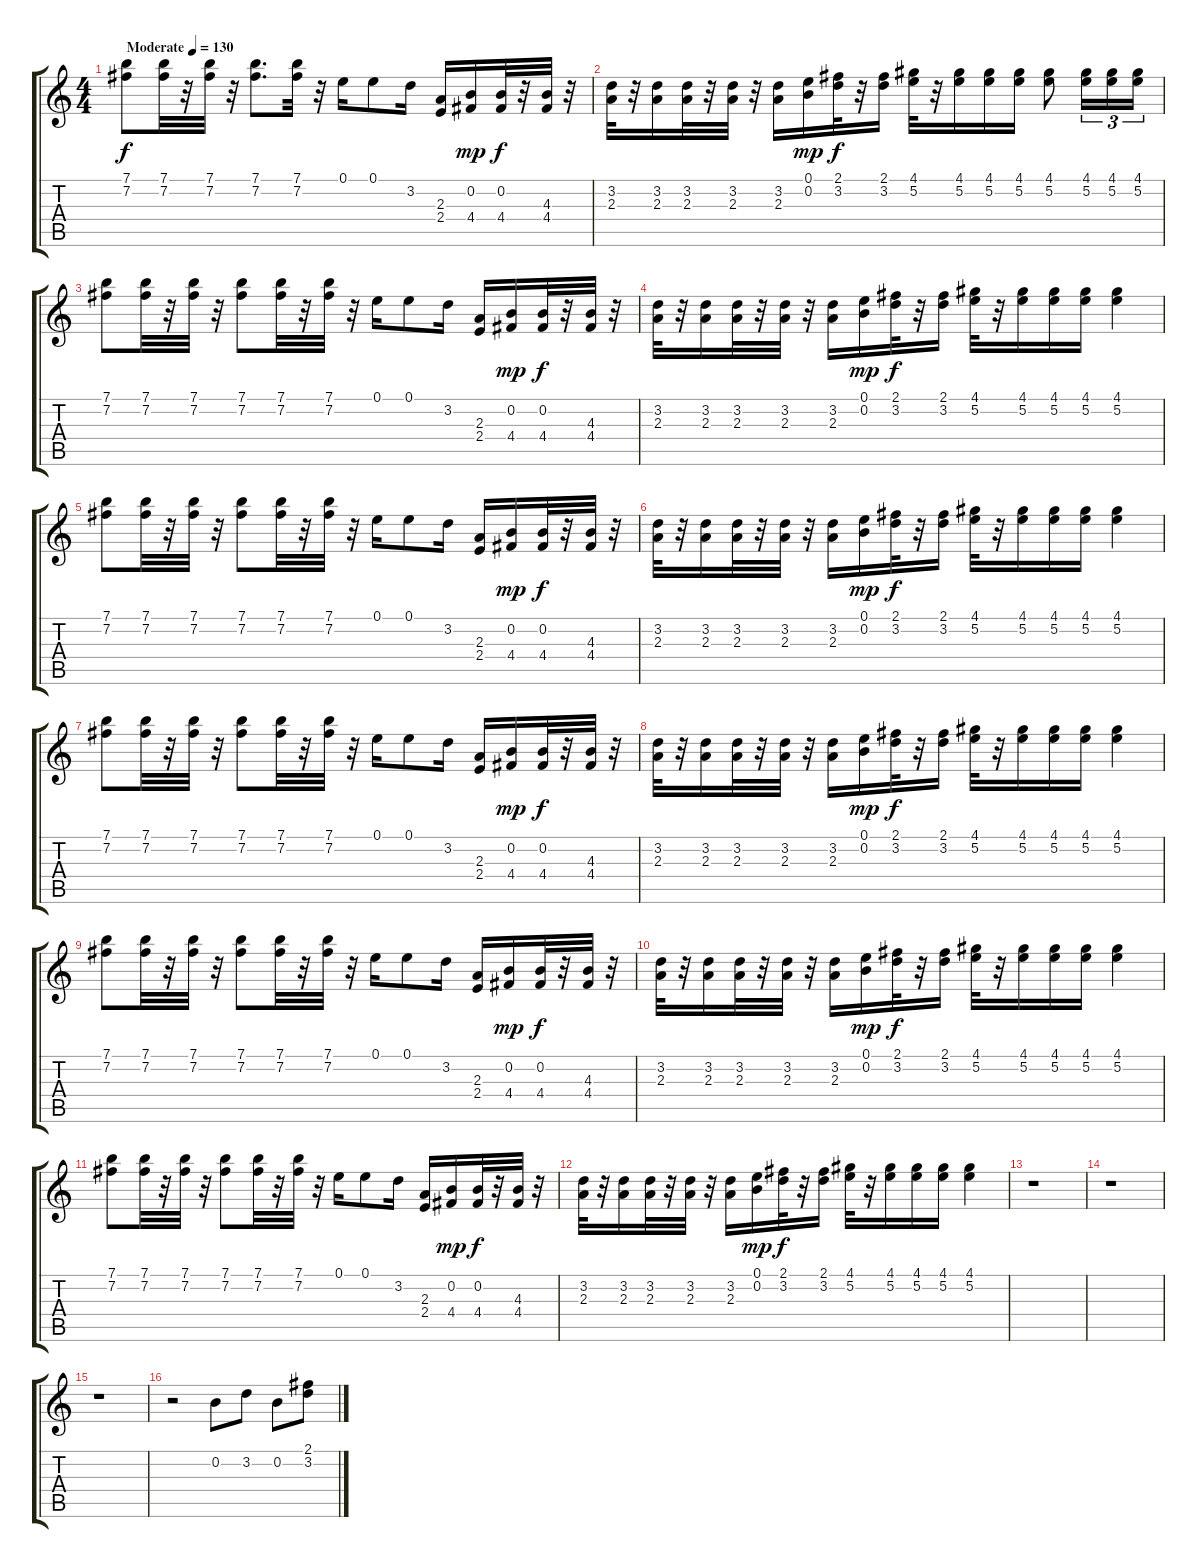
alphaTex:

\track "" {instrument overdrivenguitar}
\staff {score tabs}
\tuning (E4 B3 G3 D3 A2 E2) {hide}
\ts (4 4)
\tempo (130 "Moderate")
\clef g2
\ks c
(7.1 7.2).8{dy f instrument overdrivenguitar} (7.1 7.2).32 r.32 (7.1 7.2).32 r.32 (7.1 7.2).8{d} (7.1 7.2).32 r.32 0.1.16 0.1.8 3.2.16 (2.3 2.4).16 (0.2 4.4).16{dy mp} (0.2 4.4).32{dy f} r.32 (4.3 4.4).32 r.32 |
(3.2 2.3).32 r.32 (3.2 2.3).16 (3.2 2.3).32 r.32 (3.2 2.3).32 r.32 (3.2 2.3).16 (0.1 0.2).16{dy mp} (2.1 3.2).32{dy f} r.32 (2.1 3.2).16 (4.1 5.2).32 r.32 (4.1 5.2).16 (4.1 5.2).16 (4.1 5.2).16 (4.1 5.2).8 (4.1 5.2).16{tu (3 2)} (4.1 5.2).16{tu (3 2)} (4.1 5.2).16{tu (3 2)} |
(7.1 7.2).8 (7.1 7.2).32 r.32 (7.1 7.2).32 r.32 (7.1 7.2).8 (7.1 7.2).32 r.32 (7.1 7.2).32 r.32 0.1.16 0.1.8 3.2.16 (2.3 2.4).16 (0.2 4.4).16{dy mp} (0.2 4.4).32{dy f} r.32 (4.3 4.4).32 r.32 |
(3.2 2.3).32 r.32 (3.2 2.3).16 (3.2 2.3).32 r.32 (3.2 2.3).32 r.32 (3.2 2.3).16 (0.1 0.2).16{dy mp} (2.1 3.2).32{dy f} r.32 (2.1 3.2).16 (4.1 5.2).32 r.32 (4.1 5.2).16 (4.1 5.2).16 (4.1 5.2).16 (4.1 5.2).4 |
(7.1 7.2).8 (7.1 7.2).32 r.32 (7.1 7.2).32 r.32 (7.1 7.2).8 (7.1 7.2).32 r.32 (7.1 7.2).32 r.32 0.1.16 0.1.8 3.2.16 (2.3 2.4).16 (0.2 4.4).16{dy mp} (0.2 4.4).32{dy f} r.32 (4.3 4.4).32 r.32 |
(3.2 2.3).32 r.32 (3.2 2.3).16 (3.2 2.3).32 r.32 (3.2 2.3).32 r.32 (3.2 2.3).16 (0.1 0.2).16{dy mp} (2.1 3.2).32{dy f} r.32 (2.1 3.2).16 (4.1 5.2).32 r.32 (4.1 5.2).16 (4.1 5.2).16 (4.1 5.2).16 (4.1 5.2).4 |
(7.1 7.2).8 (7.1 7.2).32 r.32 (7.1 7.2).32 r.32 (7.1 7.2).8 (7.1 7.2).32 r.32 (7.1 7.2).32 r.32 0.1.16 0.1.8 3.2.16 (2.3 2.4).16 (0.2 4.4).16{dy mp} (0.2 4.4).32{dy f} r.32 (4.3 4.4).32 r.32 |
(3.2 2.3).32 r.32 (3.2 2.3).16 (3.2 2.3).32 r.32 (3.2 2.3).32 r.32 (3.2 2.3).16 (0.1 0.2).16{dy mp} (2.1 3.2).32{dy f} r.32 (2.1 3.2).16 (4.1 5.2).32 r.32 (4.1 5.2).16 (4.1 5.2).16 (4.1 5.2).16 (4.1 5.2).4 |
(7.1 7.2).8 (7.1 7.2).32 r.32 (7.1 7.2).32 r.32 (7.1 7.2).8 (7.1 7.2).32 r.32 (7.1 7.2).32 r.32 0.1.16 0.1.8 3.2.16 (2.3 2.4).16 (0.2 4.4).16{dy mp} (0.2 4.4).32{dy f} r.32 (4.3 4.4).32 r.32 |
(3.2 2.3).32 r.32 (3.2 2.3).16 (3.2 2.3).32 r.32 (3.2 2.3).32 r.32 (3.2 2.3).16 (0.1 0.2).16{dy mp} (2.1 3.2).32{dy f} r.32 (2.1 3.2).16 (4.1 5.2).32 r.32 (4.1 5.2).16 (4.1 5.2).16 (4.1 5.2).16 (4.1 5.2).4 |
(7.1 7.2).8 (7.1 7.2).32 r.32 (7.1 7.2).32 r.32 (7.1 7.2).8 (7.1 7.2).32 r.32 (7.1 7.2).32 r.32 0.1.16 0.1.8 3.2.16 (2.3 2.4).16 (0.2 4.4).16{dy mp} (0.2 4.4).32{dy f} r.32 (4.3 4.4).32 r.32 |
(3.2 2.3).32 r.32 (3.2 2.3).16 (3.2 2.3).32 r.32 (3.2 2.3).32 r.32 (3.2 2.3).16 (0.1 0.2).16{dy mp} (2.1 3.2).32{dy f} r.32 (2.1 3.2).16 (4.1 5.2).32 r.32 (4.1 5.2).16 (4.1 5.2).16 (4.1 5.2).16 (4.1 5.2).4 |
r.1 |
r.1 |
r.1 |
r.2 0.2.8 3.2.8 0.2.8 (2.1 3.2).8
